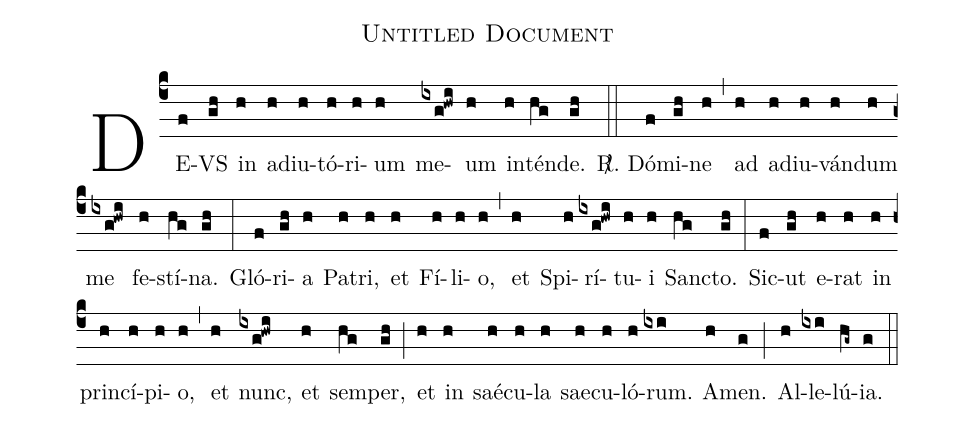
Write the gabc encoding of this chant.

name: Untitled Document;
%%
(c4) DE(f)VS(gh) in(h) ad(h)iu(h)tó(h)ri(h)um(h) me(ixg!hwi)um(h) in(h)tén(hg)de.(gh) (::)
<sp>R/</sp>. Dó(f)mi(gh)ne(h) (,) ad(h) ad(h)iu(h)ván(h)dum(h) me(ixg!hwi) fe(h)stí(hg)na.(gh) (:)
Gló(f)ri(gh)a(h) Pa(h)tri,(h) et(h) Fí(h)li(h)o,(h) (,) et(h) Spi(h)rí(ixg!hwi)tu(h)i(h) San(hg)cto.(gh) (:)
Sic(f)ut(gh) e(h)rat(h) in(h) prin(h)cí(h)pi(h)o,(h) (,) et(h) nunc,(ixg!hwi) et(h) sem(hg)per,(gh) (;) et(h) in(h) saé(h)cu(h)la(h) sae(h)cu(h)ló(h)rum.(ixi) A(h)men.(g) (;)
Al(h)le(ixi)lú(hg~){ia}.(g) (::)
